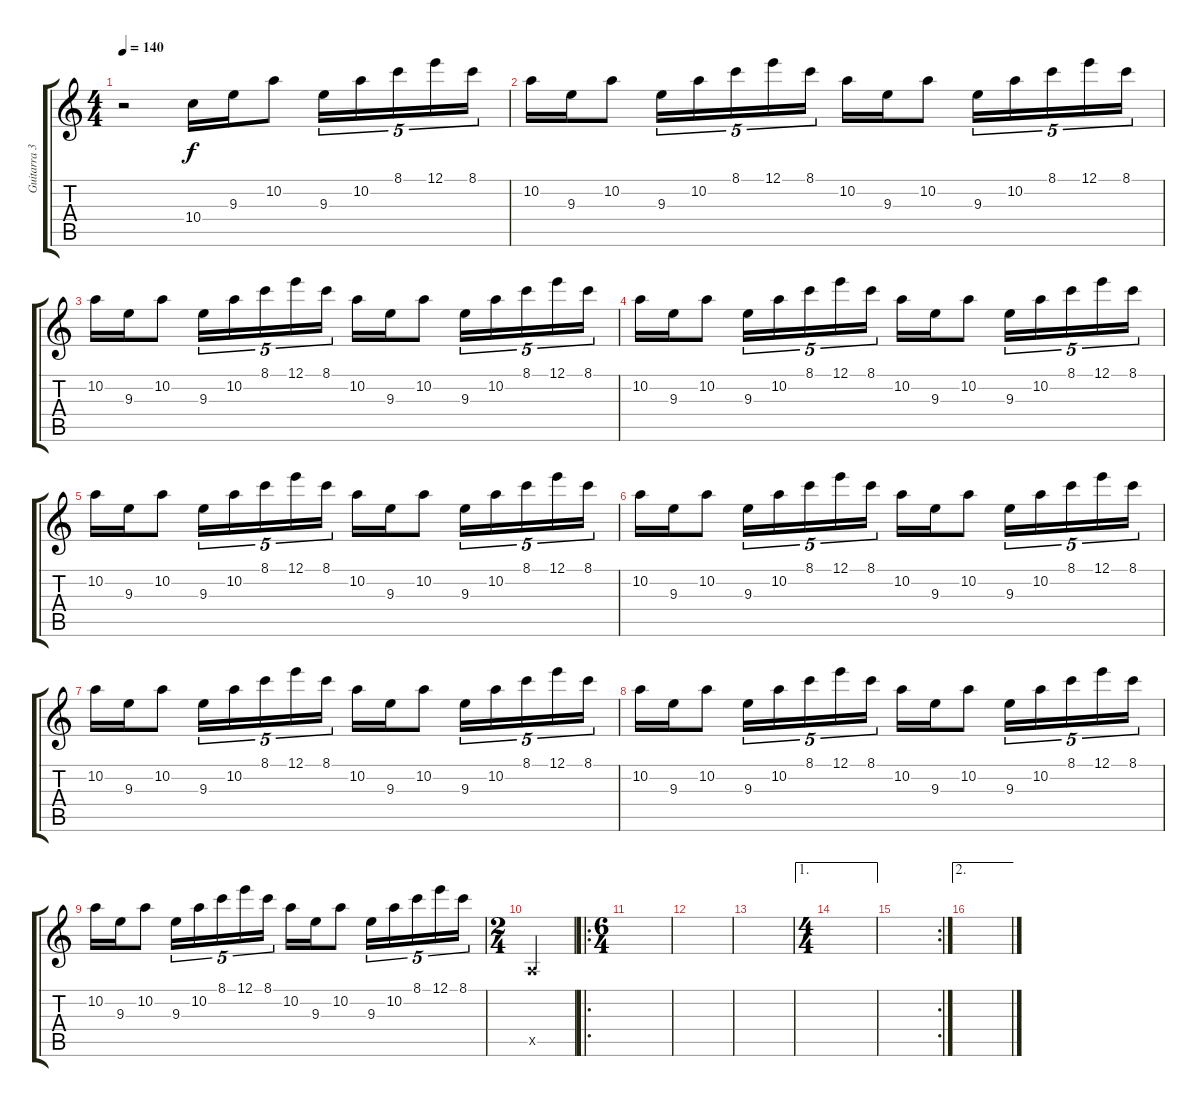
\track ("Guitarra 3" "Guitarra 3") {instrument overdrivenguitar}
\staff {score tabs}
\tuning (E4 B3 G3 D3 A2 E2) {hide}
\ts (4 4)
\tempo 140
\clef g2
\ks c
r.2{dy f balance 0 instrument overdrivenguitar} 10.4.16{balance 16} 9.3.16 10.2.8 9.3.16{tu (5 4)} 10.2.16{tu (5 4)} 8.1.16{tu (5 4)} 12.1.16{tu (5 4)} 8.1.16{tu (5 4)} |
10.2.16{balance 0} 9.3.16 10.2.8 9.3.16{tu (5 4)} 10.2.16{tu (5 4)} 8.1.16{tu (5 4)} 12.1.16{tu (5 4) balance 16} 8.1.16{tu (5 4)} 10.2.16 9.3.16 10.2.8 9.3.16{tu (5 4)} 10.2.16{tu (5 4)} 8.1.16{tu (5 4)} 12.1.16{tu (5 4) balance 0} 8.1.16{tu (5 4)} |
10.2.16{balance 0} 9.3.16 10.2.8 9.3.16{tu (5 4)} 10.2.16{tu (5 4)} 8.1.16{tu (5 4)} 12.1.16{tu (5 4) balance 16} 8.1.16{tu (5 4)} 10.2.16 9.3.16 10.2.8 9.3.16{tu (5 4)} 10.2.16{tu (5 4)} 8.1.16{tu (5 4)} 12.1.16{tu (5 4) balance 0} 8.1.16{tu (5 4)} |
10.2.16{balance 0} 9.3.16 10.2.8 9.3.16{tu (5 4)} 10.2.16{tu (5 4)} 8.1.16{tu (5 4)} 12.1.16{tu (5 4) balance 16} 8.1.16{tu (5 4)} 10.2.16 9.3.16 10.2.8 9.3.16{tu (5 4)} 10.2.16{tu (5 4)} 8.1.16{tu (5 4)} 12.1.16{tu (5 4) balance 0} 8.1.16{tu (5 4)} |
10.2.16{balance 0} 9.3.16 10.2.8 9.3.16{tu (5 4)} 10.2.16{tu (5 4)} 8.1.16{tu (5 4)} 12.1.16{tu (5 4) balance 16} 8.1.16{tu (5 4)} 10.2.16 9.3.16 10.2.8 9.3.16{tu (5 4)} 10.2.16{tu (5 4)} 8.1.16{tu (5 4)} 12.1.16{tu (5 4) balance 0} 8.1.16{tu (5 4)} |
10.2.16{balance 0} 9.3.16 10.2.8 9.3.16{tu (5 4)} 10.2.16{tu (5 4)} 8.1.16{tu (5 4)} 12.1.16{tu (5 4) balance 16} 8.1.16{tu (5 4)} 10.2.16 9.3.16 10.2.8 9.3.16{tu (5 4)} 10.2.16{tu (5 4)} 8.1.16{tu (5 4)} 12.1.16{tu (5 4) balance 0} 8.1.16{tu (5 4)} |
10.2.16{balance 0} 9.3.16 10.2.8 9.3.16{tu (5 4)} 10.2.16{tu (5 4)} 8.1.16{tu (5 4)} 12.1.16{tu (5 4) balance 16} 8.1.16{tu (5 4)} 10.2.16 9.3.16 10.2.8 9.3.16{tu (5 4)} 10.2.16{tu (5 4)} 8.1.16{tu (5 4)} 12.1.16{tu (5 4) balance 0} 8.1.16{tu (5 4)} |
10.2.16{balance 0} 9.3.16 10.2.8 9.3.16{tu (5 4)} 10.2.16{tu (5 4)} 8.1.16{tu (5 4)} 12.1.16{tu (5 4) balance 16} 8.1.16{tu (5 4)} 10.2.16 9.3.16 10.2.8 9.3.16{tu (5 4)} 10.2.16{tu (5 4)} 8.1.16{tu (5 4)} 12.1.16{tu (5 4) balance 0} 8.1.16{tu (5 4)} |
10.2.16{balance 0} 9.3.16 10.2.8 9.3.16{tu (5 4)} 10.2.16{tu (5 4)} 8.1.16{tu (5 4)} 12.1.16{tu (5 4) balance 16} 8.1.16{tu (5 4)} 10.2.16 9.3.16 10.2.8 9.3.16{tu (5 4)} 10.2.16{tu (5 4)} 8.1.16{tu (5 4)} 12.1.16{tu (5 4) balance 0} 8.1.16{tu (5 4)} |
\ts (2 4)
0.5{x}.2 |
\ro
\ts (6 4)
|
|
|
\ae 1
\ts (4 4)
|
\rc 2
|
\ae 2
